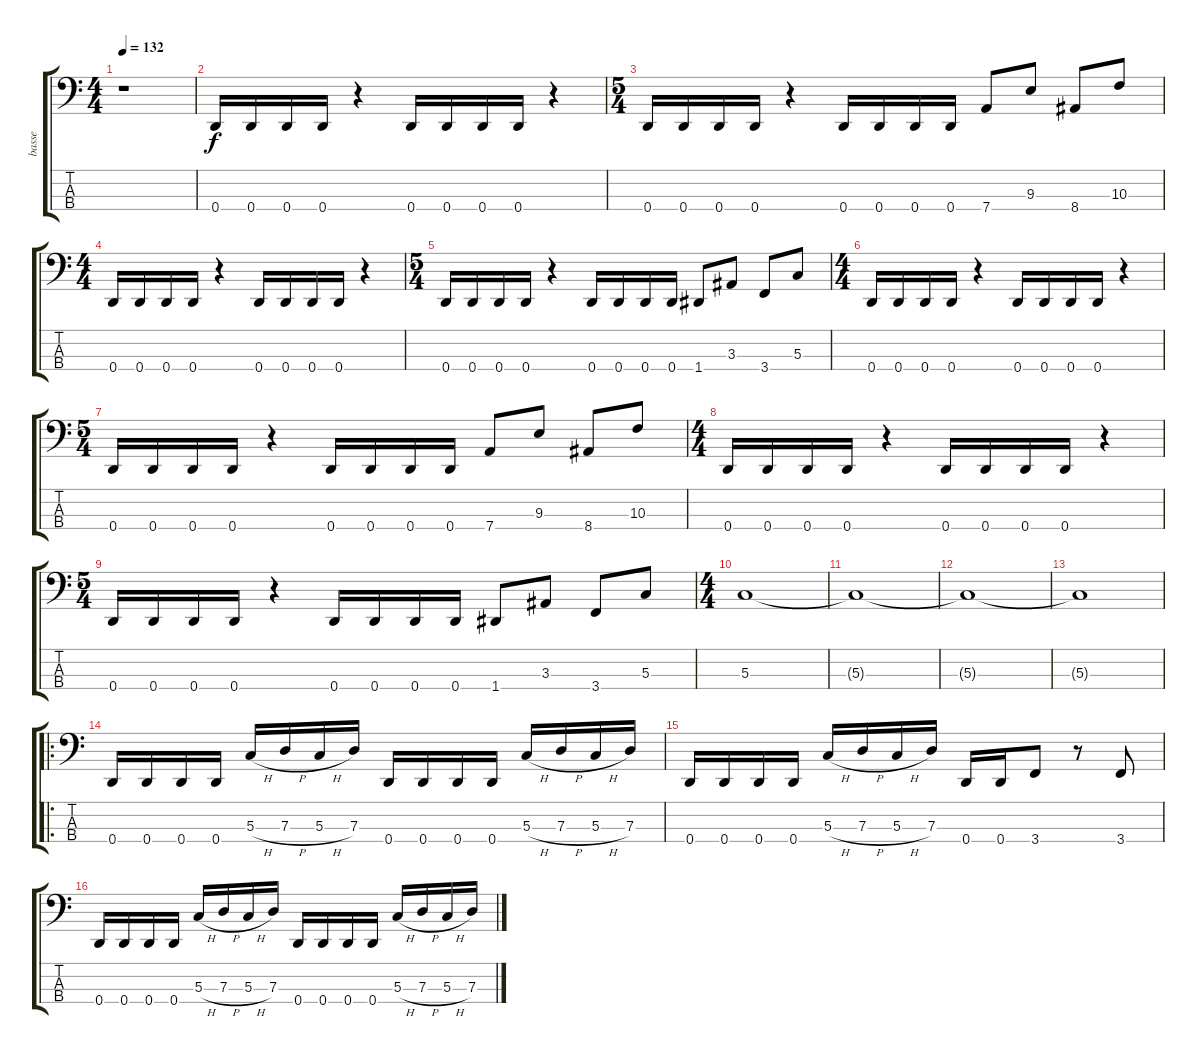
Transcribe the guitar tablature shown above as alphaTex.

\track ("basse" "basse") {instrument electricbasspick}
\staff {score tabs}
\tuning (F2 C2 G1 D1) {hide}
\ts (4 4)
\tempo 132
\clef f4
\ks c
r.1{dy f instrument electricbasspick} |
0.4.16 0.4.16 0.4.16 0.4.16 r.4 0.4.16 0.4.16 0.4.16 0.4.16 r.4 |
\ts (5 4)
0.4.16 0.4.16 0.4.16 0.4.16 r.4 0.4.16 0.4.16 0.4.16 0.4.16 7.4.8 9.3.8 8.4.8 10.3.8 |
\ts (4 4)
0.4.16 0.4.16 0.4.16 0.4.16 r.4 0.4.16 0.4.16 0.4.16 0.4.16 r.4 |
\ts (5 4)
0.4.16 0.4.16 0.4.16 0.4.16 r.4 0.4.16 0.4.16 0.4.16 0.4.16 1.4.8 3.3.8 3.4.8 5.3.8 |
\ts (4 4)
0.4.16 0.4.16 0.4.16 0.4.16 r.4 0.4.16 0.4.16 0.4.16 0.4.16 r.4 |
\ts (5 4)
0.4.16 0.4.16 0.4.16 0.4.16 r.4 0.4.16 0.4.16 0.4.16 0.4.16 7.4.8 9.3.8 8.4.8 10.3.8 |
\ts (4 4)
0.4.16 0.4.16 0.4.16 0.4.16 r.4 0.4.16 0.4.16 0.4.16 0.4.16 r.4 |
\ts (5 4)
0.4.16 0.4.16 0.4.16 0.4.16 r.4 0.4.16 0.4.16 0.4.16 0.4.16 1.4.8 3.3.8 3.4.8 5.3.8 |
\ts (4 4)
5.3.1 |
5.3{t}.1 |
5.3{t}.1 |
5.3{t}.1 |
\ro
0.4.16 0.4.16 0.4.16 0.4.16 5.3{h}.16 7.3{h}.16 5.3{h}.16 7.3.16 0.4.16 0.4.16 0.4.16 0.4.16 5.3{h}.16 7.3{h}.16 5.3{h}.16 7.3.16 |
0.4.16 0.4.16 0.4.16 0.4.16 5.3{h}.16 7.3{h}.16 5.3{h}.16 7.3.16 0.4.16 0.4.16 3.4.8 r.8 3.4.8 |
0.4.16 0.4.16 0.4.16 0.4.16 5.3{h}.16 7.3{h}.16 5.3{h}.16 7.3.16 0.4.16 0.4.16 0.4.16 0.4.16 5.3{h}.16 7.3{h}.16 5.3{h}.16 7.3.16
